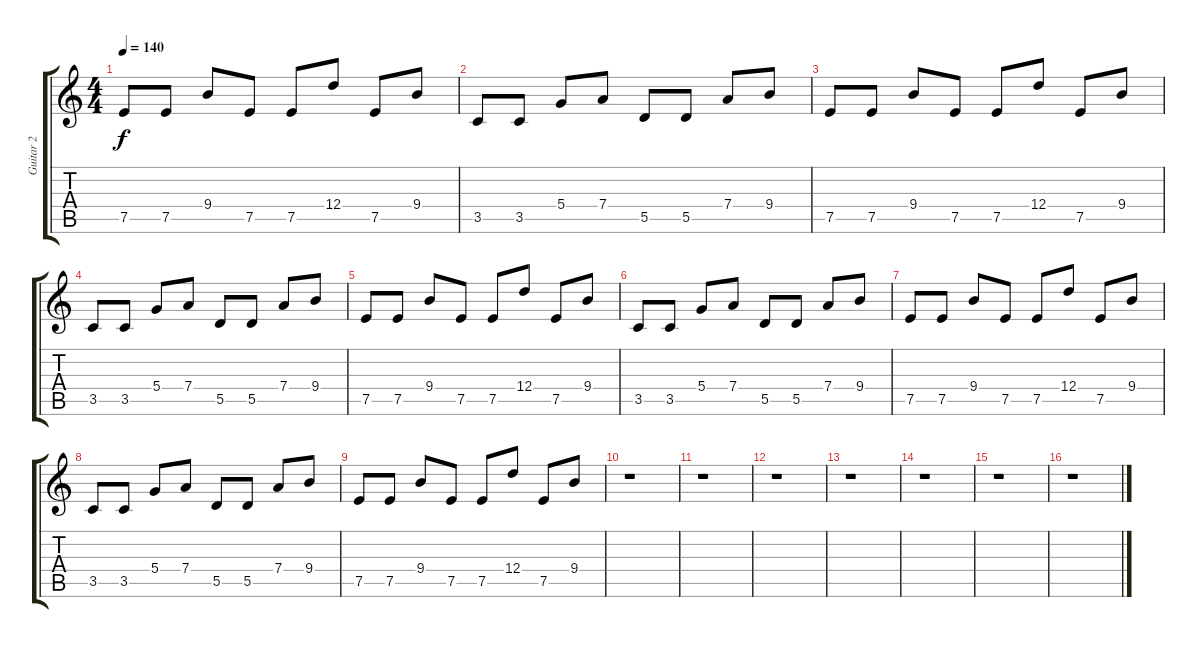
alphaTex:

\track ("Guitar 2" "Guitar 2") {instrument acousticguitarsteel}
\staff {score tabs}
\tuning (E4 B3 G3 D3 A2 E2) {hide}
\ts (4 4)
\tempo 140
\clef g2
\ks c
7.5.8{dy f} 7.5.8 9.4.8 7.5.8 7.5.8 12.4.8 7.5.8 9.4.8 |
3.5.8 3.5.8 5.4.8 7.4.8 5.5.8 5.5.8 7.4.8 9.4.8 |
7.5.8 7.5.8 9.4.8 7.5.8 7.5.8 12.4.8 7.5.8 9.4.8 |
3.5.8 3.5.8 5.4.8 7.4.8 5.5.8 5.5.8 7.4.8 9.4.8 |
7.5.8 7.5.8 9.4.8 7.5.8 7.5.8 12.4.8 7.5.8 9.4.8 |
3.5.8 3.5.8 5.4.8 7.4.8 5.5.8 5.5.8 7.4.8 9.4.8 |
7.5.8 7.5.8 9.4.8 7.5.8 7.5.8 12.4.8 7.5.8 9.4.8 |
3.5.8 3.5.8 5.4.8 7.4.8 5.5.8 5.5.8 7.4.8 9.4.8 |
7.5.8 7.5.8 9.4.8 7.5.8 7.5.8 12.4.8 7.5.8 9.4.8 |
r.1 |
r.1 |
r.1 |
r.1 |
r.1 |
r.1 |
r.1
